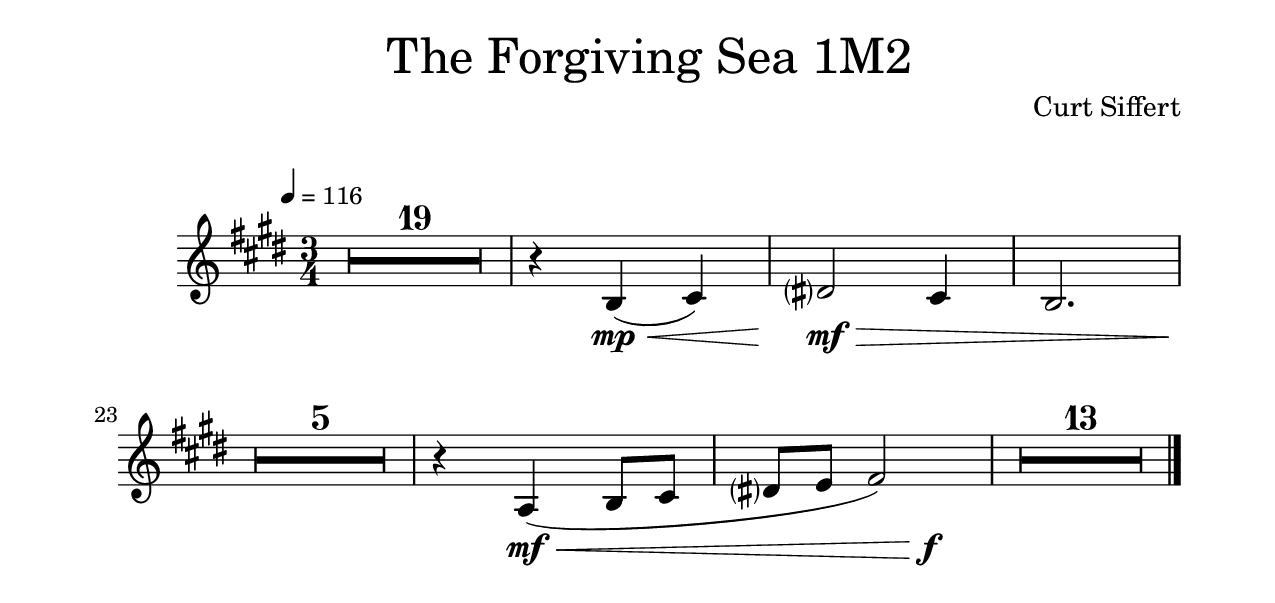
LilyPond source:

\version "2.16.0"
\include "english.ly"
\include "../lib/parts.ily"

\paper {
	ragged-last-bottom = ##t
}

\header {
  poet = \markup { "Clarinet 2 in B"\flat }
}

\version "2.16.0"
\include "english.ly"

\layout { ragged-right = ##f }

clarinetTwoNotes = \relative c' {

	\time 3/4
	\key d \major
	\set tieWaitForNote = ##t

	R2.*19 |
	r4 a\mp\<( b) |
	\tag #'part { cs?2\mf\>b4 | }
	\tag #'score { cs2\mf\>b4 | }
	a2. |
	
	\tag #'part { \break }
	
	R2.*5\! |
	
	r4 g\mf\<( a8 b |
	\tag #'part { cs?8 d << {e2)} {s4 s4\f} >> | }
	\tag #'score { cs8 d << {e2)} {s4 s4\f} >> | }

	R2.*13
		
	\bar "|."
		
}


<<
	\new Staff \relative c'' { 
		\everyPartScore
		\transpose bf c'
		\keepWithTag #'part \clarinetTwoNotes
	}	
>>